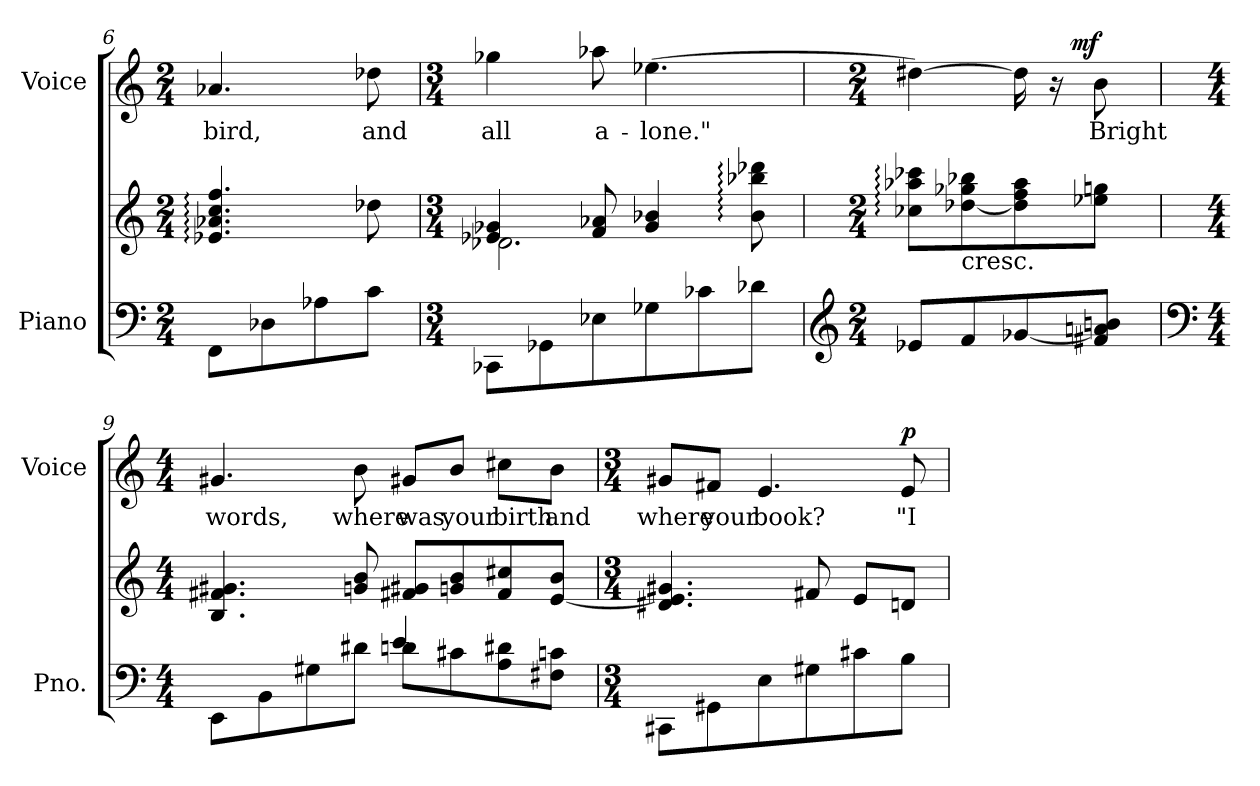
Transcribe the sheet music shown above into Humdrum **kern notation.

**kern	**kern	**kern	**text	**dynam
*part2	*part2	*part1	*part1	*part1
*staff3	*staff2	*staff1	*staff1	*staff1
*I"Piano	*	*I"Voice	*	*
*I'Pno.	*	*I'Voice	*	*
*clefF4	*clefG2	*clefG2	*	*
*k[]	*k[]	*k[]	*	*
*M2/4	*M2/4	*M2/4	*	*
=6	=6	=6	=6	=6
!	!	!	!LO:LY:b:color=#000000	!
8FFi\L	4.e-Xi/: 4.a-Xi: 4.cci: 4.ffi:	4.a-Xi/	bird,	.
8D-Xi\	.	.	.	.
8A-Xi\	.	.	.	.
!	!	!	!LO:LY:b:color=#000000	!
8ci\J	8dd-Xi\	8dd-Xi\	and	.
!!LO:LB:g=z
=7	=7	=7	=7	=7
*M3/4	*M3/4	*M3/4	*	*
*	*^	*	*	*
!	!	!	!	!LO:LY:b:color=#000000	!
8CC-Xi\L	4e-Xi/ 4g-Xi	2.d-Xi\	4gg-Xi\	all	.
8GG-Xi\	.	.	.	.	.
!	!	!	!	!LO:LY:b:color=#000000	!
8E-Xi\	8fi/ 8a-Xi	.	8aa-Xi\	a-	.
!	!	!	!	!LO:LY:b:color=#000000	!
8G-Xi\	4g-i/ 4b-Xi	.	[>4.ee-Xi\	-lone."	.
8c-Xi\	.	.	.	.	.
8d-Xi\J	8b-i\: 8bb-Xi: 8ddd-Xi:	.	.	.	.
*	*v	*v	*	*	*
=8	=8	=8	=8	=8
*clefG2	*	*	*	*
*M2/4	*M2/4	*M2/4	*	*
*	*	*^	*	*
8e-Xi/L	8cc-Xi\: 8aa-Xi: 8ccc-Xi:L	4dd#Xi\_>	4ryy	.	.
!	!LO:TX:b:t=cresc.	!	!	!	!
8fi/	[<8dd-Xi\ 8gg-Xi 8bb-Xi	.	.	.	.
[<8g-Xi/	8dd-i\] 8ffi 8aa-i	16dd#i\]	16.ryy	.	.
.	.	16r	.	.	.
.	.	.	8ryy	.	mf
!	!	!	!	!LO:LY:b:color=#000000	!
8f#Xi/] 8ani 8bniJ	8ee-Xi\ 8ggniJ	8bi\	.	Bright	.
.	.	.	32ryy	.	.
*	*	*v	*v	*	*
!!LO:PB:g=z
=9	=9	=9	=9	=9
*clefF4	*	*	*	*
*M4/4	*M4/4	*M4/4	*	*
*^	*	*	*	*
*	*	*	*^	*	*
!	!	!	!	!	!LO:LY:b:color=#000000	!
*	*	*	*v	*v	*	*
8EEi\L	2ryy	4.Bi/ 4.f#Xi 4.g#Xi	4.g#Xi/	words,	.
8BBi\	.	.	.	.	.
8G#Xi\	.	.	.	.	.
!	!	!	!	!LO:LY:b:color=#000000	!
8d#Xi\J	.	8gni/ 8bi	8bi\	where	.
!	!	!	!	!LO:LY:b:color=#000000	!
8dni\L	4ei/	8f#Xi/ 8g#XiL	8g#Xi/L	was	.
!	!	!	!	!LO:LY:b:color=#000000	!
8c#Xi\	.	8gni/ 8bi	8bi/J	your	.
!	!	!	!	!LO:LY:b:color=#000000	!
8Ai\ 8d#Xi	4ryy	8f#i/ 8cc#Xi	8cc#Xi\L	birth	.
!	!	!	!	!LO:LY:b:color=#000000	!
8F#Xi\ 8cniJ	.	[<8ei/ 8biJ	8bi\J	and	.
*v	*v	*	*	*	*
=10	=10	=10	=10	=10
*M3/4	*M3/4	*M3/4	*	*
!	!	!	!LO:LY:b:color=#000000	!
8CC#Xi\L	4.d#Xi/ 4.ei] 4.g#Xi	8g#Xi/L	where	.
!	!	!	!LO:LY:b:color=#000000	!
8GG#Xi\	.	8f#Xi/J	your	.
!	!	!	!LO:LY:b:color=#000000	!
8Ei\	.	4.ei/	book?	.
8G#Xi\	8f#Xi/	.	.	.
8c#Xi\	8ei/L	.	.	.
!	!	!	!LO:LY:b:color=#000000	!
8Bi\J	8dni/J	8ei/	"I	p
=	=	=	=	=
*-	*-	*-	*-	*-
